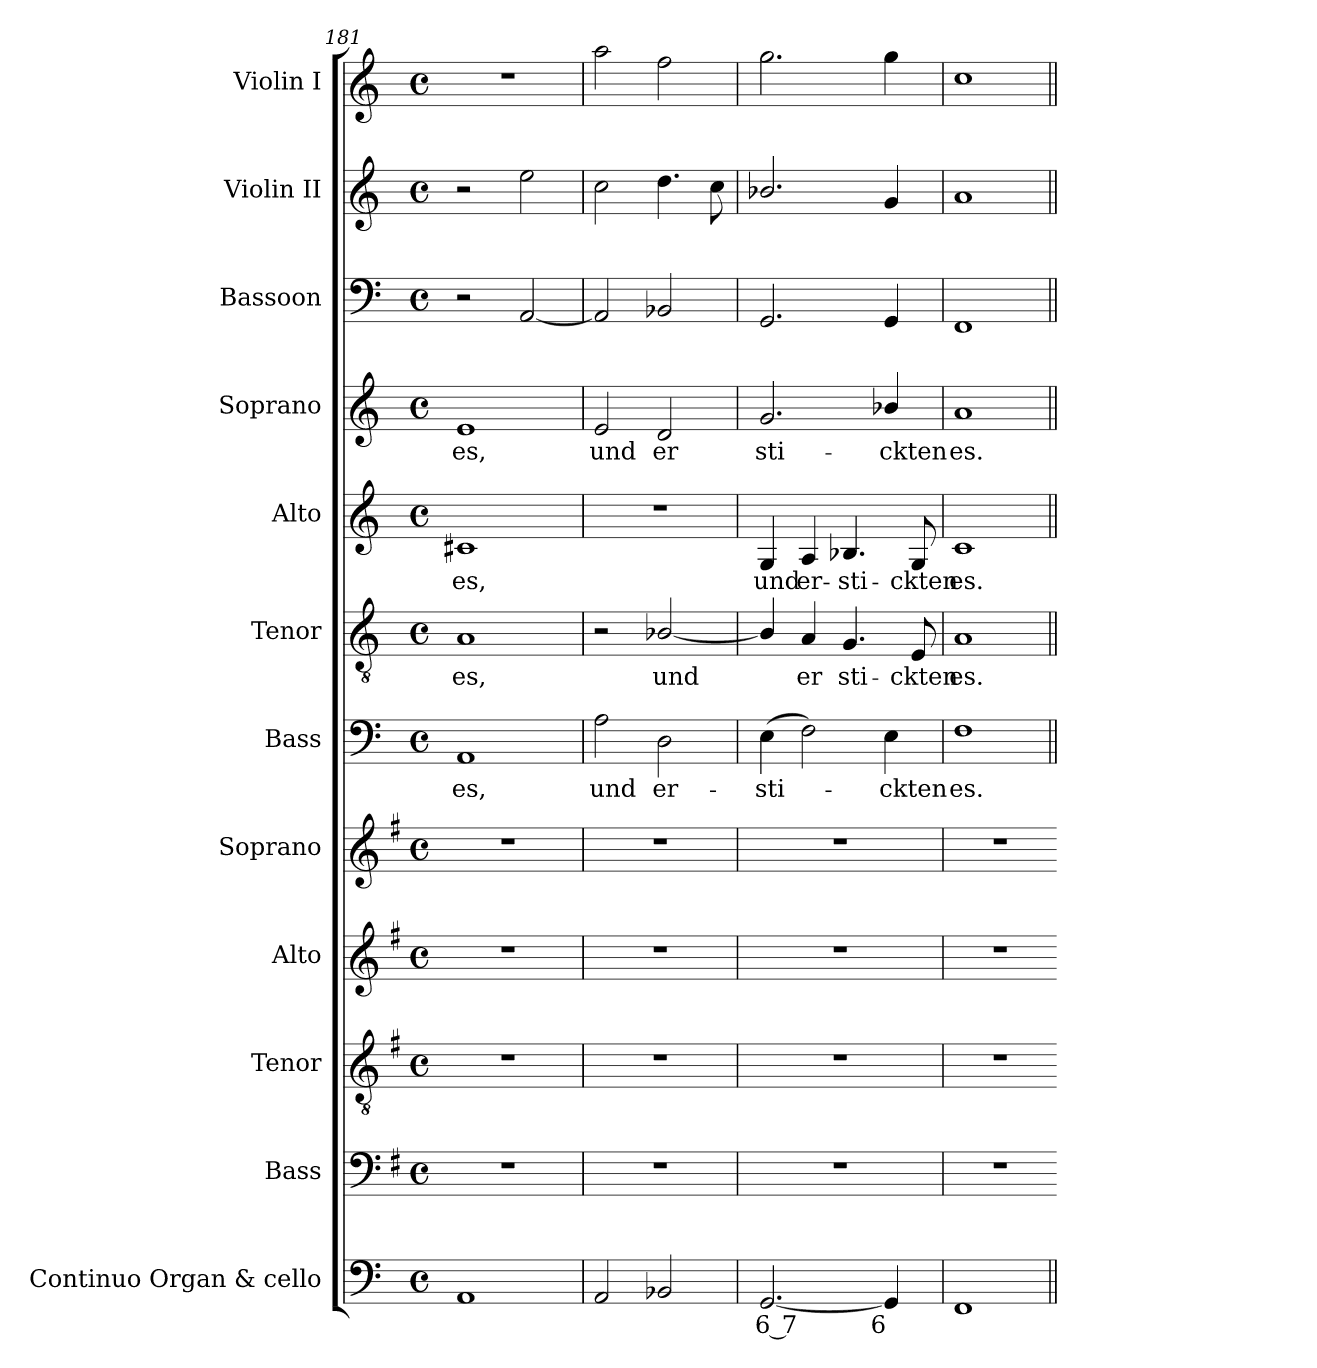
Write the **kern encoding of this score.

**kern	**text	**kern	**kern	**kern	**kern	**kern	**text	**kern	**text	**kern	**text	**kern	**text	**kern	**kern	**kern
*part12	*part12	*part11	*part10	*part9	*part8	*part7	*part7	*part6	*part6	*part5	*part5	*part4	*part4	*part3	*part2	*part1
*staff12	*staff12	*staff11	*staff10	*staff9	*staff8	*staff7	*staff7	*staff6	*staff6	*staff5	*staff5	*staff4	*staff4	*staff3	*staff2	*staff1
*I"Continuo Organ & cello	*	*I"Bass	*I"Tenor	*I"Alto	*I"Soprano	*I"Bass	*	*I"Tenor	*	*I"Alto	*	*I"Soprano	*	*I"Bassoon	*I"Violin II	*I"Violin I
*	*	*I'B	*I'T	*I'A	*I'S	*I'B	*	*I'T	*	*I'A	*	*I'S	*	*I'Bs	*I'Vn II	*I'Vn I
*clefF4	*	*clefF4	*clefGv2	*clefG2	*clefG2	*clefF4	*	*clefGv2	*	*clefG2	*	*clefG2	*	*clefF4	*clefG2	*clefG2
*	*	*ITrd4c7	*ITrd4c7	*ITrd4c7	*ITrd4c7	*	*	*	*	*	*	*	*	*	*	*
*k[]	*	*k[]	*k[]	*k[]	*k[]	*k[]	*	*k[]	*	*k[]	*	*k[]	*	*k[]	*k[]	*k[]
*C:	*	*C:	*C:	*C:	*C:	*C:	*	*C:	*	*C:	*	*C:	*	*C:	*C:	*C:
*M4/4	*	*M4/4	*M4/4	*M4/4	*M4/4	*M4/4	*	*M4/4	*	*M4/4	*	*M4/4	*	*M4/4	*M4/4	*M4/4
*met(c)	*	*met(c)	*met(c)	*met(c)	*met(c)	*met(c)	*	*met(c)	*	*met(c)	*	*met(c)	*	*met(c)	*met(c)	*met(c)
=181	=181	=181	=181	=181	=181	=181	=181	=181	=181	=181	=181	=181	=181	=181	=181	=181
!	!	!	!	!	!	!	!LO:LY:b	!	!LO:LY:b	!	!LO:LY:b	!	!LO:LY:b	!	!	!
1AA	.	1r	1r	1r	1r	1AA	es,	1A	es,	1c#X	es,	1e	es,	2r	2r	1r
.	.	.	.	.	.	.	.	.	.	.	.	.	.	[2AA	2ee	.
=182	=182	=182	=182	=182	=182	=182	=182	=182	=182	=182	=182	=182	=182	=182	=182	=182
!	!	!	!	!	!	!	!LO:LY:b	!	!	!	!	!	!LO:LY:b	!	!	!
2AA	.	1r	1r	1r	1r	2A	und	2r	.	1r	.	2e	und	2AA]	2cc	2aa
!	!	!	!	!	!	!	!LO:LY:b	!	!LO:LY:b	!	!	!	!LO:LY:b	!	!	!
2BB-X	.	.	.	.	.	2D	er-	[2B-X/	und	.	.	2d	er	2BB-X	4.dd	2ff
.	.	.	.	.	.	.	.	.	.	.	.	.	.	.	8cc	.
=183	=183	=183	=183	=183	=183	=183	=183	=183	=183	=183	=183	=183	=183	=183	=183	=183
!	!LO:LY:b	!	!	!	!	!	!LO:LY:b	!	!	!	!LO:LY:b	!	!LO:LY:b	!	!	!
[2.GG	6 7	1r	1r	1r	1r	(>4E	-sti-	4B-/]	.	4G	und	2.g	sti-	2.GG	2.b-X/	2.gg
!	!	!	!	!	!	!	!	!	!LO:LY:b	!	!LO:LY:b	!	!	!	!	!
.	.	.	.	.	.	2F)	.	4A	er	4A	er-	.	.	.	.	.
!	!	!	!	!	!	!	!	!	!LO:LY:b	!	!LO:LY:b	!	!	!	!	!
.	.	.	.	.	.	.	.	4.G	sti-	4.B-X	-sti-	.	.	.	.	.
!	!LO:LY:b	!	!	!	!	!	!LO:LY:b	!	!	!	!	!	!LO:LY:b	!	!	!
4GG]	6	.	.	.	.	4E	ckten	.	.	.	.	4b-X/	-ckten	4GG	4g	4gg
!	!	!	!	!	!	!	!	!	!LO:LY:b	!	!LO:LY:b	!	!	!	!	!
.	.	.	.	.	.	.	.	8E	-ckten	8G	-ckten	.	.	.	.	.
=184	=184	=184	=184	=184	=184	=184	=184	=184	=184	=184	=184	=184	=184	=184	=184	=184
!	!	!	!	!	!	!	!LO:LY:b	!	!LO:LY:b	!	!LO:LY:b	!	!LO:LY:b	!	!	!
1FF	.	1r	1r	1r	1r	1F	es.	1A	es.	1c	es.	1a	es.	1FF	1a	1cc
=||	=||	=	=	=	=	=||	=||	=||	=||	=||	=||	=||	=||	=||	=||	=||
*-	*-	*-	*-	*-	*-	*-	*-	*-	*-	*-	*-	*-	*-	*-	*-	*-
